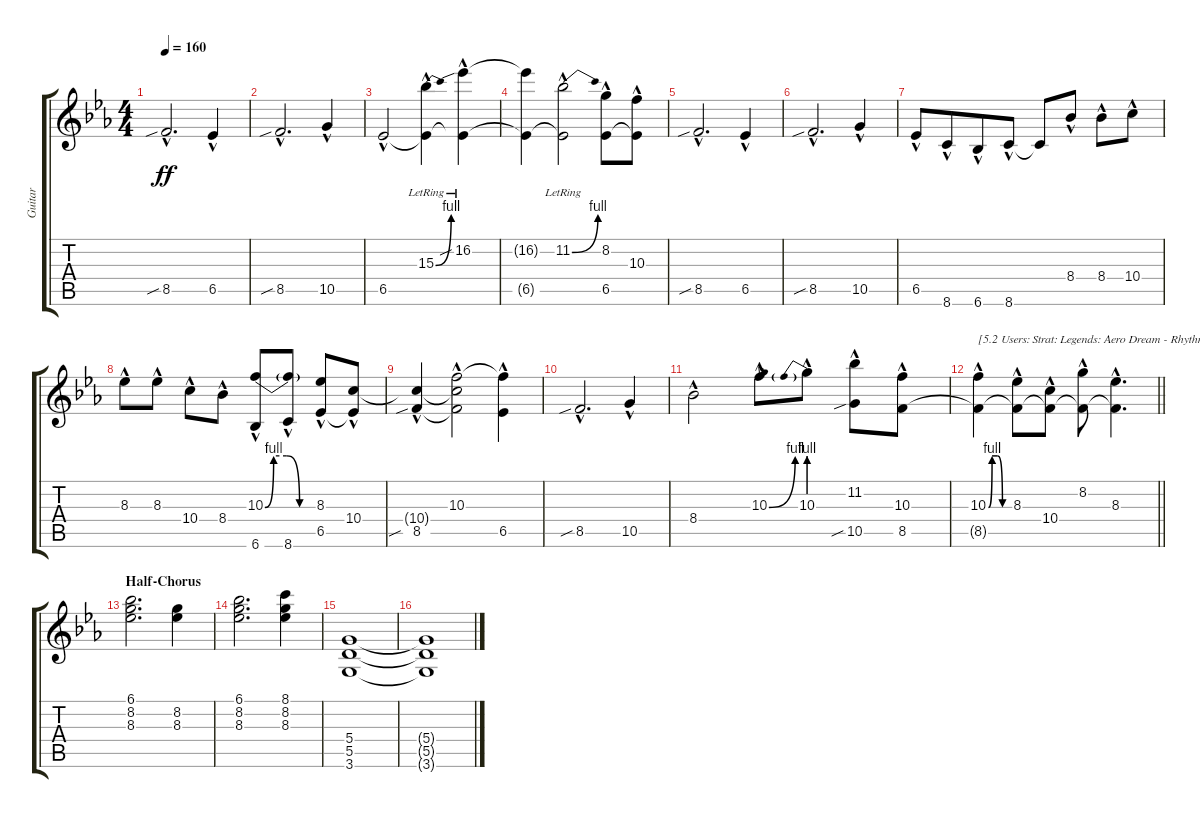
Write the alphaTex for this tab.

\track ("Guitar" "Guitar") {instrument electricguitarclean}
\staff {score tabs}
\tuning (E4 B3 G3 D3 A2 E2) {hide}
\ts (4 4)
\tempo 160
\clef g2
\ks eb
8.5{sib hac}.2{d dy ff} 6.5{hac}.4 |
8.5{sib hac}.2{d} 10.5{hac}.4 |
6.5{hac}.2 (15.3{be (bend 0 0 60 4) hac lr} 6.5{t}).4 (16.2{sib hac lr} 6.5{t}).4 |
(16.2{t} 6.5{t}).4 (11.2{be (bend 0 0 60 4) hac lr} 6.5{t}).2 (8.2{hac} 6.5{hac}).8 (10.3{hac} 6.5{t}).8 |
8.5{sib hac}.2{d} 6.5{hac}.4 |
8.5{sib hac}.2{d} 10.5{hac}.4 |
6.5{hac}.8 8.6{hac}.8{beam merge} 6.6{hac}.8 8.6{hac}.8 8.6{t}.8 8.4{hac}.8 8.4{hac}.8 10.4{hac}.8 |
8.3{hac}.8 8.3{hac}.8 10.4{hac}.8 8.4{hac}.8 (10.3{be (custom 0 0 10 4 25 4 40 0 60 0) hac} 6.6{hac}).8 (10.3{t} 8.6{hac}).8 (8.3{hac} 6.5{hac}).8 (10.4{hac} 6.5{t}).8 |
(10.4{t} 8.5{sib hac}).4 (10.3{hac} 10.4{t} 8.5{t}).2 (10.3{t} 6.5{hac}).4 |
8.5{sib hac}.2{d} 10.5{hac}.4 |
8.4{hac}.2 10.3{be (bend 0 0 60 4) hac}.8 10.3{be (prebend 0 4 60 4) hac}.8 (11.2{hac} 10.5{sib hac}).8 (10.3{hac} 8.5{hac}).8 |
\barLineRight lightlight
(10.3{be (custom 0 0 10 4 25 4 40 0 60 0) hac} 8.5{t}).4{txt "[5.2 Users: Strat: Legends: Aero Dream - Rhythm]"} (8.3{hac} 8.5{t}).8 (10.4{hac} 8.5{t}).8 (8.2{hac} 8.5{t}).8 (8.3{hac} 8.5{t}).4{d} |
\section ("" "Half-Chorus")
(6.1 8.2 8.3).2{d volume 13 instrument electricguitarclean} (8.2 8.3).4 |
(6.1 8.2 8.3).2{d} (8.1 8.2 8.3).4 |
(5.4 5.5 3.6).1 |
(5.4{t} 5.5{t} 3.6{t}).1
